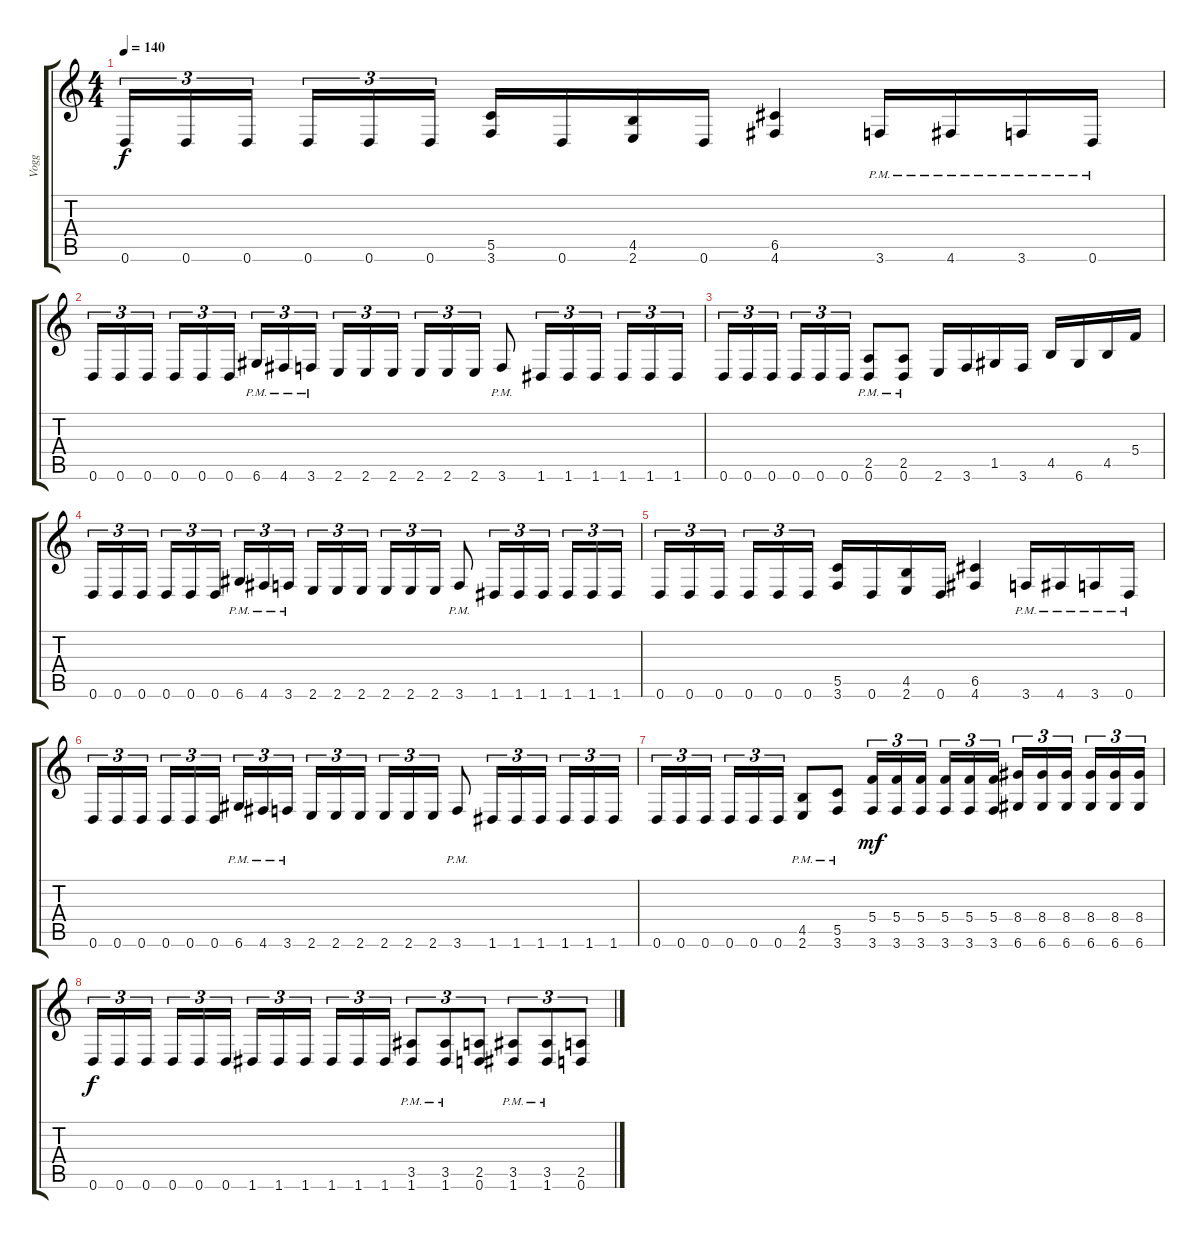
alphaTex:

\track ("Vogg" "Vogg") {instrument distortionguitar}
\staff {score tabs}
\tuning (D4 A3 F3 C3 G2 D2) {hide}
\ts (4 4)
\tempo 140
\clef g2
\ks c
0.6.16{tu (3 2) dy f} 0.6.16{tu (3 2)} 0.6.16{tu (3 2)} 0.6.16{tu (3 2)} 0.6.16{tu (3 2)} 0.6.16{tu (3 2)} (5.5 3.6).16 0.6.16 (4.5 2.6).16 0.6.16 (6.5 4.6).4 3.6{pm}.16 4.6{pm}.16 3.6{pm}.16 0.6{pm}.16 |
0.6.16{tu (3 2)} 0.6.16{tu (3 2)} 0.6.16{tu (3 2)} 0.6.16{tu (3 2)} 0.6.16{tu (3 2)} 0.6.16{tu (3 2)} 6.6{pm}.16{tu (3 2)} 4.6{pm}.16{tu (3 2)} 3.6{pm}.16{tu (3 2)} 2.6.16{tu (3 2)} 2.6.16{tu (3 2)} 2.6.16{tu (3 2)} 2.6.16{tu (3 2)} 2.6.16{tu (3 2)} 2.6.16{tu (3 2)} 3.6{pm}.8 1.6.16{tu (3 2)} 1.6.16{tu (3 2)} 1.6.16{tu (3 2)} 1.6.16{tu (3 2)} 1.6.16{tu (3 2)} 1.6.16{tu (3 2)} |
0.6.16{tu (3 2)} 0.6.16{tu (3 2)} 0.6.16{tu (3 2)} 0.6.16{tu (3 2)} 0.6.16{tu (3 2)} 0.6.16{tu (3 2)} (2.5{pm} 0.6{pm}).8 (2.5{pm} 0.6{pm}).8 2.6.16 3.6.16 1.5.16 3.6.16 4.5.16 6.6.16 4.5.16 5.4.16 |
0.6.16{tu (3 2)} 0.6.16{tu (3 2)} 0.6.16{tu (3 2)} 0.6.16{tu (3 2)} 0.6.16{tu (3 2)} 0.6.16{tu (3 2)} 6.6{pm}.16{tu (3 2)} 4.6{pm}.16{tu (3 2)} 3.6{pm}.16{tu (3 2)} 2.6.16{tu (3 2)} 2.6.16{tu (3 2)} 2.6.16{tu (3 2)} 2.6.16{tu (3 2)} 2.6.16{tu (3 2)} 2.6.16{tu (3 2)} 3.6{pm}.8 1.6.16{tu (3 2)} 1.6.16{tu (3 2)} 1.6.16{tu (3 2)} 1.6.16{tu (3 2)} 1.6.16{tu (3 2)} 1.6.16{tu (3 2)} |
0.6.16{tu (3 2)} 0.6.16{tu (3 2)} 0.6.16{tu (3 2)} 0.6.16{tu (3 2)} 0.6.16{tu (3 2)} 0.6.16{tu (3 2)} (5.5 3.6).16 0.6.16 (4.5 2.6).16 0.6.16 (6.5 4.6).4 3.6{pm}.16 4.6{pm}.16 3.6{pm}.16 0.6{pm}.16 |
0.6.16{tu (3 2)} 0.6.16{tu (3 2)} 0.6.16{tu (3 2)} 0.6.16{tu (3 2)} 0.6.16{tu (3 2)} 0.6.16{tu (3 2)} 6.6{pm}.16{tu (3 2)} 4.6{pm}.16{tu (3 2)} 3.6{pm}.16{tu (3 2)} 2.6.16{tu (3 2)} 2.6.16{tu (3 2)} 2.6.16{tu (3 2)} 2.6.16{tu (3 2)} 2.6.16{tu (3 2)} 2.6.16{tu (3 2)} 3.6{pm}.8 1.6.16{tu (3 2)} 1.6.16{tu (3 2)} 1.6.16{tu (3 2)} 1.6.16{tu (3 2)} 1.6.16{tu (3 2)} 1.6.16{tu (3 2)} |
0.6.16{tu (3 2)} 0.6.16{tu (3 2)} 0.6.16{tu (3 2)} 0.6.16{tu (3 2)} 0.6.16{tu (3 2)} 0.6.16{tu (3 2)} (4.5{pm} 2.6{pm}).8 (5.5{pm} 3.6{pm}).8 (5.4 3.6).16{tu (3 2) dy mf} (5.4 3.6).16{tu (3 2)} (5.4 3.6).16{tu (3 2)} (5.4 3.6).16{tu (3 2)} (5.4 3.6).16{tu (3 2)} (5.4 3.6).16{tu (3 2)} (8.4 6.6).16{tu (3 2)} (8.4 6.6).16{tu (3 2)} (8.4 6.6).16{tu (3 2)} (8.4 6.6).16{tu (3 2)} (8.4 6.6).16{tu (3 2)} (8.4 6.6).16{tu (3 2)} |
0.6.16{tu (3 2) dy f} 0.6.16{tu (3 2)} 0.6.16{tu (3 2)} 0.6.16{tu (3 2)} 0.6.16{tu (3 2)} 0.6.16{tu (3 2)} 1.6.16{tu (3 2)} 1.6.16{tu (3 2)} 1.6.16{tu (3 2)} 1.6.16{tu (3 2)} 1.6.16{tu (3 2)} 1.6.16{tu (3 2)} (3.5{pm} 1.6{pm}).8{tu (3 2)} (3.5{pm} 1.6{pm}).8{tu (3 2)} (2.5 0.6).8{tu (3 2)} (3.5{pm} 1.6{pm}).8{tu (3 2)} (3.5{pm} 1.6{pm}).8{tu (3 2)} (2.5 0.6).8{tu (3 2)}
